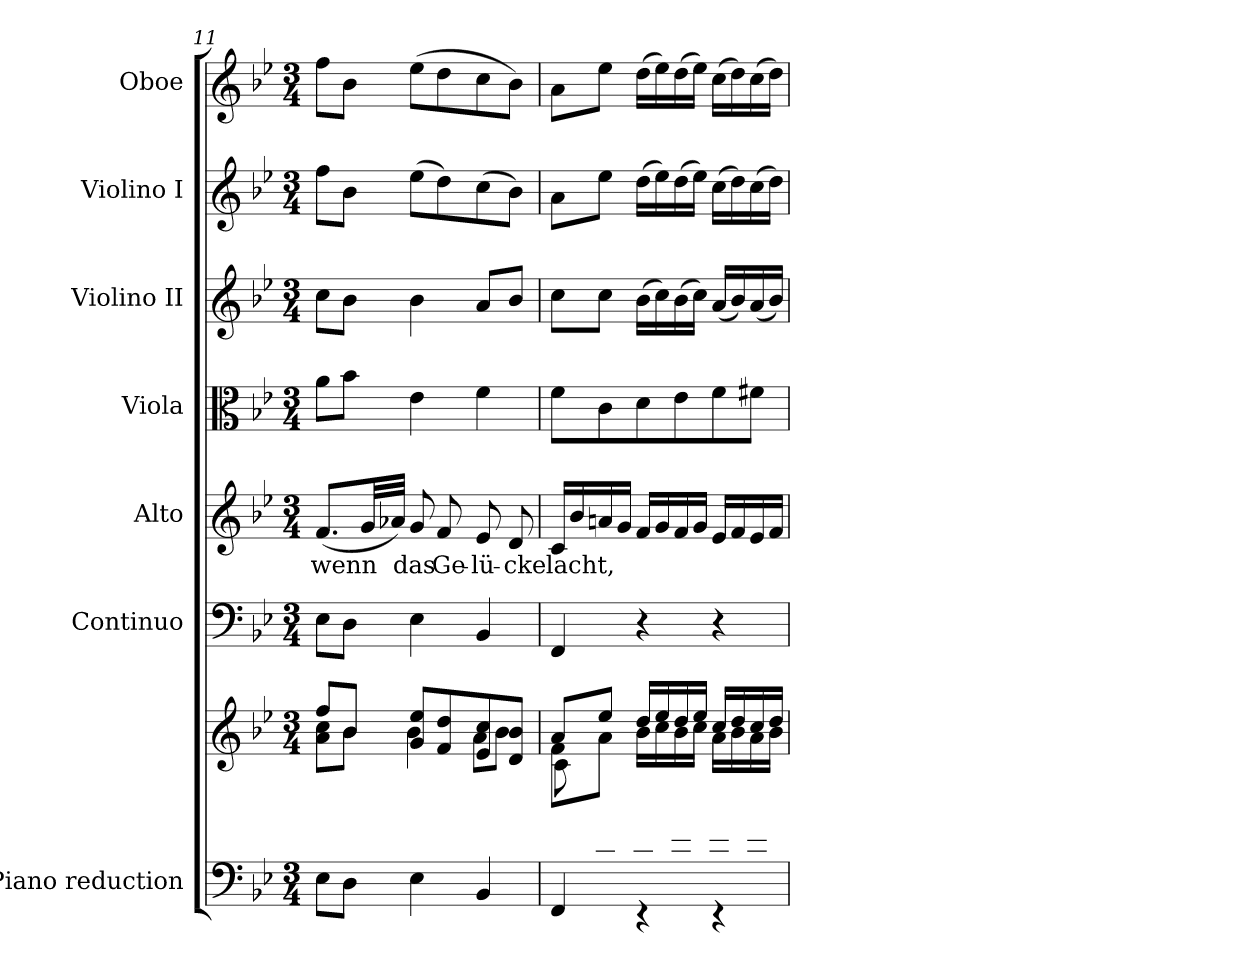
**kern	**kern	**kern	**kern	**text	**kern	**kern	**kern	**kern
*part7	*part7	*part6	*part5	*part5	*part4	*part3	*part2	*part1
*staff8	*staff7	*staff6	*staff5	*staff5	*staff4	*staff3	*staff2	*staff1
*I"Piano reduction	*	*I"Continuo	*I"Alto	*	*I"Viola	*I"Violino II	*I"Violino I	*I"Oboe
*I'Pno	*	*	*	*	*	*	*	*I'Ob
*clefF4	*clefG2	*clefF4	*clefG2	*	*clefC3	*clefG2	*clefG2	*clefG2
*k[b-e-]	*k[b-e-]	*k[b-e-]	*k[b-e-]	*	*k[b-e-]	*k[b-e-]	*k[b-e-]	*k[b-e-]
*M3/4	*M3/4	*M3/4	*M3/4	*	*M3/4	*M3/4	*M3/4	*M3/4
=11	=11	=11	=11	=11	=11	=11	=11	=11
*	*^	*	*	*	*	*	*	*
!	!	!	!	!	!LO:LY:b	!	!	!	!
8E-\L	8ff/L	8a\ 8cc\L	8E-\L	(8.f/L	wenn	8a\L	8cc\L	8ff\L	8ff\L
8D\J	8b-/J	8b-\J	8D\J	.	.	8b-\J	8b-\J	8b-\J	8b-\J
.	.	.	.	32g/LL	.	.	.	.	.
.	.	.	.	32a-X/JJJ)	.	.	.	.	.
!	!	!	!	!	!LO:LY:b	!	!	!	!
4E-\	8g/ 8ee-/L	4b-\	4E-\	8g/	das	4e-\	4b-\	(8ee-\L	(8ee-\L
!	!	!	!	!	!LO:LY:b	!	!	!	!
.	8f/ 8dd/	.	.	8f/	Ge-	.	.	8dd\)	8dd\
!	!	!	!	!	!LO:LY:b	!	!	!	!
4BB-/	8e-/ 8cc/	8a\L	4BB-/	8e-/	-lü-	4f\	8a/L	(8cc\	8cc\
!	!	!	!	!	!LO:LY:b	!	!	!	!
.	8d/ 8b-/J	8b-\J	.	8d/	-cke	.	8b-/J	8b-\J)	8b-\J)
!!LO:PB:g=z
=12	=12	=12	=12	=12	=12	=12	=12	=12	=12
*^	*	*^	*	*	*	*	*	*	*
!	!	!	!	!	!	!	!LO:LY:b	!	!	!	!
8ryy	4FF/	8a/L	8f\L	8c\L	4FF/	16c/LL	lacht,	8f\L	8cc\L	8a\L	8a\L
.	.	.	.	.	.	16b-/	.	.	.	.	.
8c/	.	8ee-/J	8a\J	2ryy	.	16an/	.	8c\	8cc\J	8ee-\J	8ee-\J
.	.	.	.	.	.	16g/JJ	.	.	.	.	.
8d/	4r	16dd/LL	16b-\LL	.	4r	16f/LL	.	8d\	(16b-\LL	(16dd\LL	(16dd\LL
.	.	16ee-/	16cc\	.	.	16g/	.	.	16cc\)	16ee-\)	16ee-\)
8e-/	.	16dd/	16b-\	.	.	16f/	.	8e-\	(16b-\	(16dd\	(16dd\
.	.	16ee-/JJ	16cc\JJ	.	.	16g/JJ	.	.	16cc\JJ)	16ee-\JJ)	16ee-\JJ)
8f/	4r	16cc/LL	16a\LL	.	4r	16e-/LL	.	8f\	(16a/LL	(16cc\LL	(16cc\LL
.	.	16dd/	16b-\	.	.	16f/	.	.	16b-/)	16dd\)	16dd\)
8f#X/J	.	16cc/	16a\	8ryy	.	16e-/	.	8f#X\J	(16a/	(16cc\	(16cc\
.	.	16dd/JJ	16b-\JJ	.	.	16f/JJ	.	.	16b-/JJ)	16dd\JJ)	16dd\JJ)
*v	*v	*	*	*	*	*	*	*	*	*	*
*	*v	*v	*v	*	*	*	*	*	*	*
=	=	=	=	=	=	=	=	=
*-	*-	*-	*-	*-	*-	*-	*-	*-
